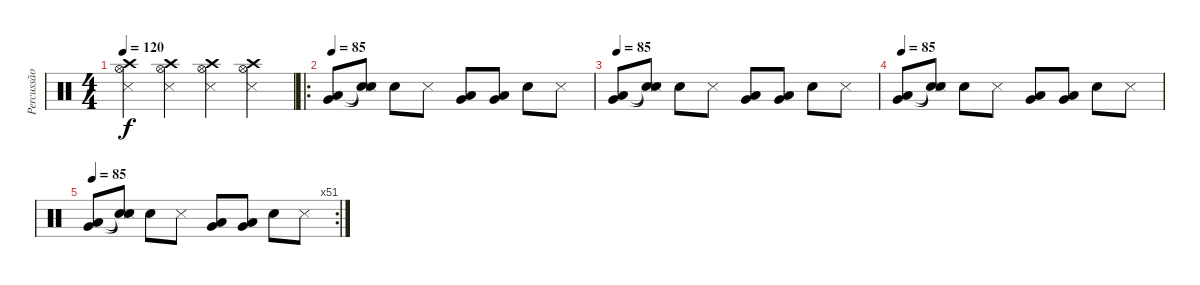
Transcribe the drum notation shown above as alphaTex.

\track ("Percussão" "Percussão") {instrument percussion}
\staff {score}
\articulation defaults
\ts (4 4)
\tempo 120
\tempo 180
\tempo 120
\clef neutral
\ks c
("Hi-Hat (open)" "Crash high (hit)" "Snare (side stick) 3").4{dy f} ("Hi-Hat (open)" "Crash high (hit)" "Snare (side stick) 3").4 ("Hi-Hat (open)" "Crash high (hit)" "Snare (side stick) 3").4 ("Hi-Hat (open)" "Crash high (hit)" "Snare (side stick) 3").4 |
\ro
\tempo 85
("Low Floor Tom (hit)" "Very Low Tom (hit)").8 ("Snare (hit)"{t} "Snare (hit) 2"{t} "Snare (side stick) 3").8 "Snare (hit) 2".8 "Snare (side stick) 3".8 ("Very Low Tom (hit)" "Low Floor Tom (hit)").8 ("Very Low Tom (hit)" "Low Floor Tom (hit)").8 "Snare (hit) 2".8 "Snare (side stick) 3".8 |
\tempo 85
("Low Floor Tom (hit)" "Very Low Tom (hit)").8 ("Snare (hit)"{t} "Snare (hit) 2"{t} "Snare (side stick) 3").8 "Snare (hit) 2".8 "Snare (side stick) 3".8 ("Very Low Tom (hit)" "Low Floor Tom (hit)").8 ("Very Low Tom (hit)" "Low Floor Tom (hit)").8 "Snare (hit) 2".8 "Snare (side stick) 3".8 |
\tempo 85
("Low Floor Tom (hit)" "Very Low Tom (hit)").8 ("Snare (hit)"{t} "Snare (hit) 2"{t} "Snare (side stick) 3").8 "Snare (hit) 2".8 "Snare (side stick) 3".8 ("Very Low Tom (hit)" "Low Floor Tom (hit)").8 ("Very Low Tom (hit)" "Low Floor Tom (hit)").8 "Snare (hit) 2".8 "Snare (side stick) 3".8 |
\rc 51
\tempo 85
("Low Floor Tom (hit)" "Very Low Tom (hit)").8 ("Snare (hit)"{t} "Snare (hit) 2"{t} "Snare (side stick) 3").8 "Snare (hit) 2".8 "Snare (side stick) 3".8 ("Very Low Tom (hit)" "Low Floor Tom (hit)").8 ("Very Low Tom (hit)" "Low Floor Tom (hit)").8 "Snare (hit) 2".8 "Snare (side stick) 3".8
